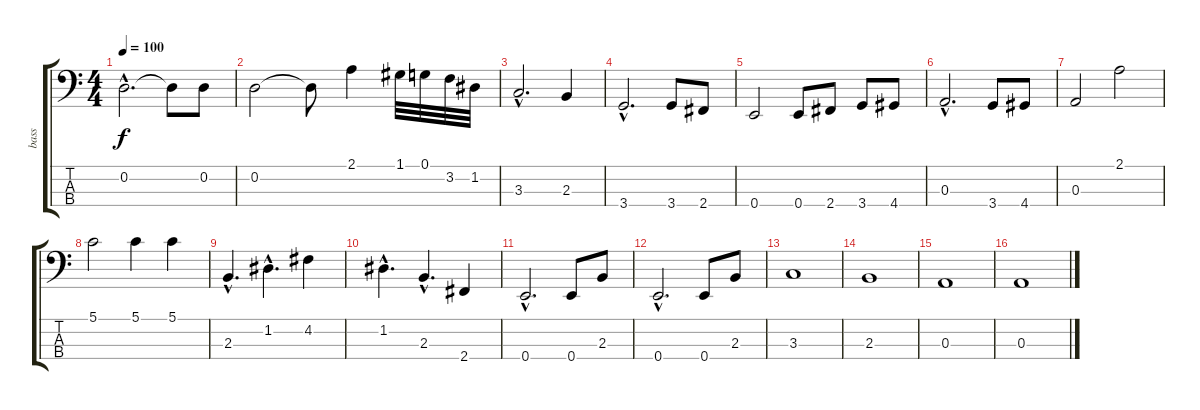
\track ("bass" "bass") {instrument electricbassfinger}
\staff {score tabs}
\tuning (G2 D2 A1 E1) {hide}
\ts (4 4)
\tempo 100
\clef f4
\ks c
0.2{hac}.2{d dy f} 0.2{t}.8 0.2.8 |
0.2.2 0.2{t}.8 2.1.4 1.1.32 0.1.32 3.2.32 1.2.32 |
3.3{hac}.2{d} 2.3.4 |
3.4{hac}.2{d} 3.4.8 2.4.8 |
0.4.2 0.4.8 2.4.8 3.4.8 4.4.8 |
0.3{hac}.2{d} 3.4.8 4.4.8 |
0.3.2 2.1.2 |
5.1.2 5.1.4 5.1.4 |
2.3{hac}.4{d} 1.2{hac}.4{d} 4.2.4 |
1.2{hac}.4{d} 2.3{hac}.4{d} 2.4.4 |
0.4{hac}.2{d} 0.4.8 2.3.8 |
0.4{hac}.2{d} 0.4.8 2.3.8 |
3.3.1 |
2.3.1 |
0.3.1 |
0.3.1
